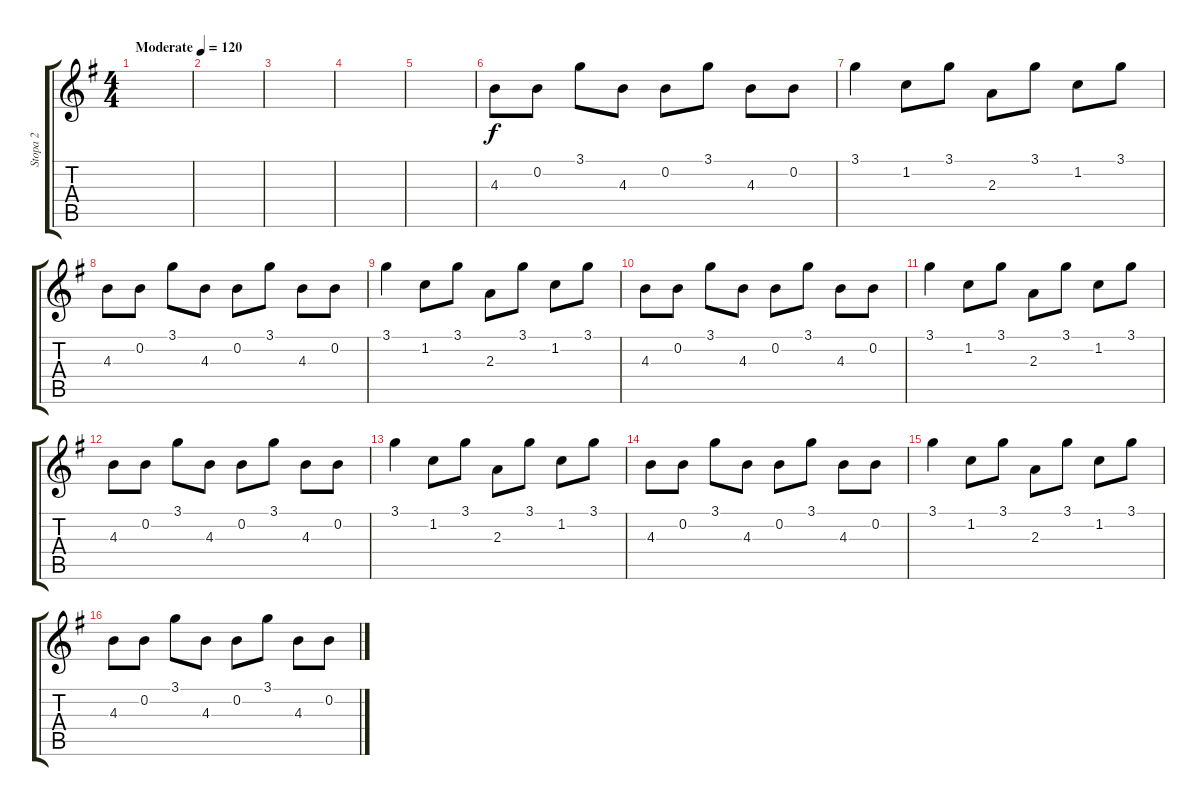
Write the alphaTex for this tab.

\track ("Stopa 2" "Stopa 2") {instrument acousticguitarsteel}
\staff {score tabs}
\tuning (E4 B3 G3 D3 A2 E2) {hide}
\ts (4 4)
\tempo (120 "Moderate")
\clef g2
\ks g
|
|
|
|
|
4.3.8 0.2.8 3.1.8 4.3.8 0.2.8 3.1.8 4.3.8 0.2.8 |
3.1.4 1.2.8 3.1.8 2.3.8 3.1.8 1.2.8 3.1.8 |
4.3.8 0.2.8 3.1.8 4.3.8 0.2.8 3.1.8 4.3.8 0.2.8 |
3.1.4 1.2.8 3.1.8 2.3.8 3.1.8 1.2.8 3.1.8 |
4.3.8 0.2.8 3.1.8 4.3.8 0.2.8 3.1.8 4.3.8 0.2.8 |
3.1.4 1.2.8 3.1.8 2.3.8 3.1.8 1.2.8 3.1.8 |
4.3.8 0.2.8 3.1.8 4.3.8 0.2.8 3.1.8 4.3.8 0.2.8 |
3.1.4 1.2.8 3.1.8 2.3.8 3.1.8 1.2.8 3.1.8 |
4.3.8 0.2.8 3.1.8 4.3.8 0.2.8 3.1.8 4.3.8 0.2.8 |
3.1.4 1.2.8 3.1.8 2.3.8 3.1.8 1.2.8 3.1.8 |
4.3.8 0.2.8 3.1.8 4.3.8 0.2.8 3.1.8 4.3.8 0.2.8
